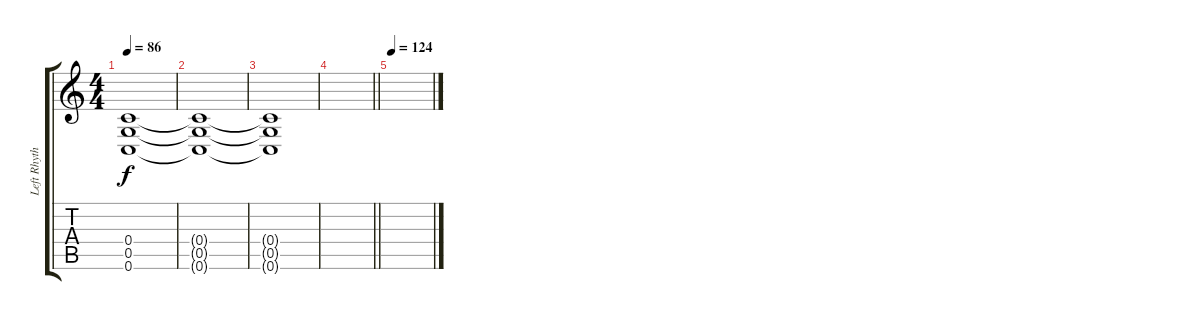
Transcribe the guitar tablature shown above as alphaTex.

\track ("Left Rhythm" "Left Rhyth") {instrument distortionguitar}
\staff {score tabs}
\tuning (D4 A3 F3 C3 G2 C2) {hide}
\ts (4 4)
\tempo 86
\clef g2
\ks c
(0.4{t} 0.5{t} 0.6{t}).1{dy f volume 0} |
(0.4{t} 0.5{t} 0.6{t}).1 |
(0.4{t} 0.5{t} 0.6{t}).1 |
\barLineRight lightlight
|
\section ("" "")
\tempo 124
